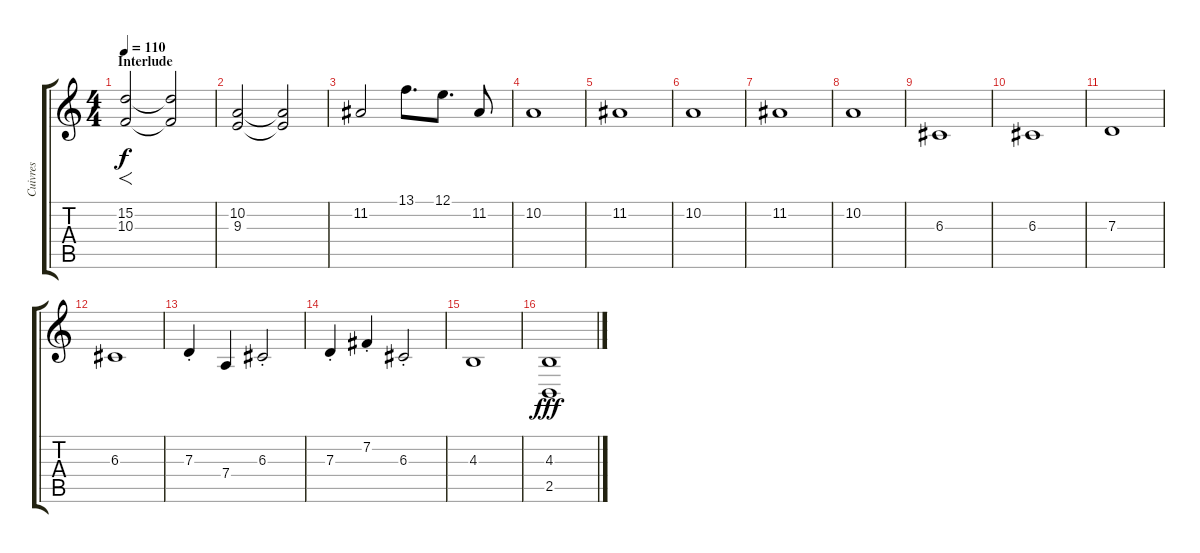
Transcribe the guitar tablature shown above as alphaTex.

\track ("Cuivres" "Cuivres") {instrument trumpet}
\staff {score tabs}
\tuning (E4 B3 G3 D3 A2 E2) {hide}
\ts (4 4)
\section ("" "Interlude")
\tempo 110
\clef g2
\ks c
(15.2 10.3).2{f dy f} (15.2{t} 10.3{t}).2 |
(10.2 9.3).2 (10.2{t} 9.3{t}).2 |
11.2.2 13.1.8{d} 12.1.8{d} 11.2.8 |
10.2.1 |
11.2.1 |
10.2.1 |
11.2.1 |
10.2.1 |
6.3.1 |
6.3.1 |
7.3.1 |
6.3.1 |
7.3{st}.4 7.4.4 6.3{st}.2 |
7.3{st}.4 7.2{st}.4 6.3{st}.2 |
4.3.1 |
(4.3 2.5).1{dy fff}
